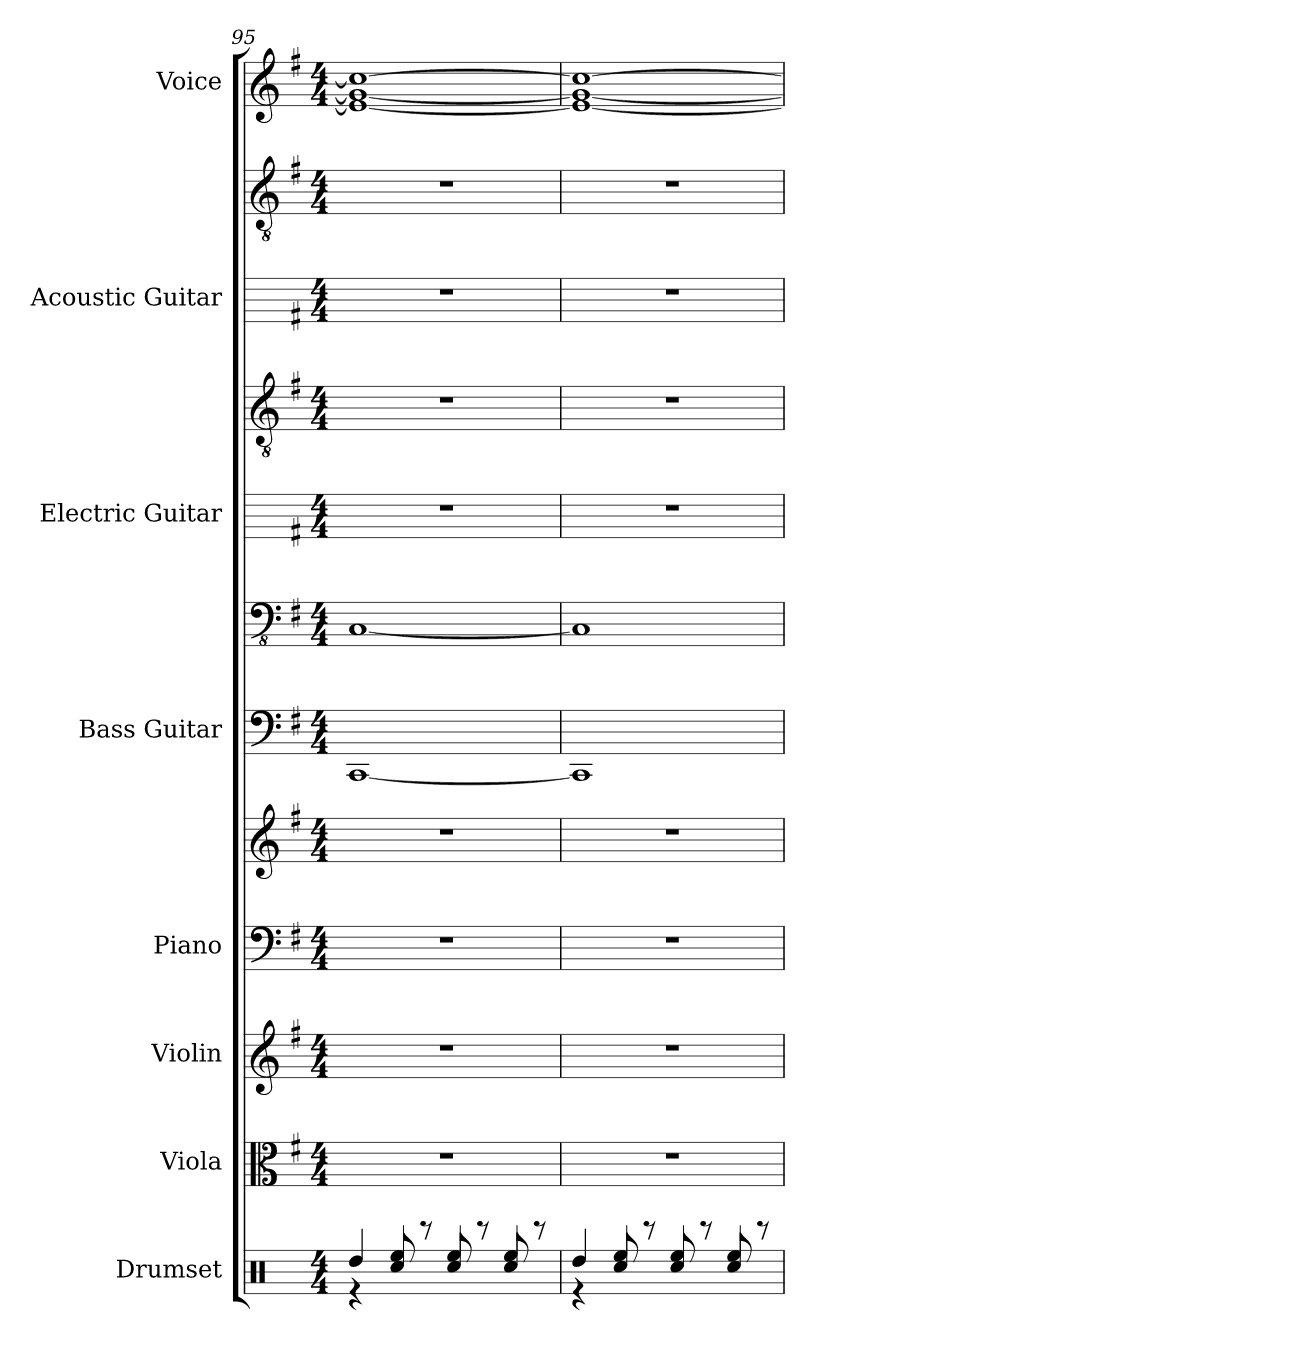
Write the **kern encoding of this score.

**kern	**kern	**kern	**kern	**kern	**kern	**kern	**kern	**kern	**kern	**kern	**kern
*part8	*part7	*part6	*part5	*part5	*part4	*part4	*part3	*part3	*part2	*part2	*part1
*staff12	*staff11	*staff10	*staff9	*staff8	*staff7	*staff6	*staff5	*staff4	*staff3	*staff2	*staff1
*I"Drumset	*I"Viola	*I"Violin	*I"Piano	*	*I"Bass Guitar	*	*I"Electric Guitar	*	*I"Acoustic Guitar	*	*I"Voice
*I'Drs.	*I'Vla.	*I'Vln.	*I'Pno.	*	*I'B. Guit.	*	*I'El. Guit.	*	*I'Guit.	*	*I'Vo.
*clefX	*clefC3	*clefG2	*clefF4	*clefG2	*	*clefFv4	*	*clefGv2	*	*clefGv2	*clefG2
*k[]	*k[f#]	*k[f#]	*k[f#]	*k[f#]	*k[f#]	*k[f#]	*k[f#]	*k[f#]	*k[f#]	*k[f#]	*k[f#]
*M4/4	*M4/4	*M4/4	*M4/4	*M4/4	*M4/4	*M4/4	*M4/4	*M4/4	*M4/4	*M4/4	*M4/4
=95	=95	=95	=95	=95	=95	=95	=95	=95	=95	=95	=95
*^	*	*	*	*	*	*	*	*	*	*	*
4Rdd/	4r	1r	1r	1r	1r	[1CC	[1CC	1r	1r	1r	1r	1e_ 1g_ 1cc_
8Rcc/	4Ree/	.	.	.	.	.	.	.	.	.	.	.
8r	.	.	.	.	.	.	.	.	.	.	.	.
8Rcc/	4Ree/	.	.	.	.	.	.	.	.	.	.	.
8r	.	.	.	.	.	.	.	.	.	.	.	.
8Rcc/	4Ree/	.	.	.	.	.	.	.	.	.	.	.
8r	.	.	.	.	.	.	.	.	.	.	.	.
!!LO:PB:g=z
=96	=96	=96	=96	=96	=96	=96	=96	=96	=96	=96	=96	=96
4Rdd/	4r	1r	1r	1r	1r	1CC]	1CC]	1r	1r	1r	1r	1e_ 1g_ 1cc_
8Rcc/	4Ree/	.	.	.	.	.	.	.	.	.	.	.
8r	.	.	.	.	.	.	.	.	.	.	.	.
8Rcc/	4Ree/	.	.	.	.	.	.	.	.	.	.	.
8r	.	.	.	.	.	.	.	.	.	.	.	.
8Rcc/	4Ree/	.	.	.	.	.	.	.	.	.	.	.
8r	.	.	.	.	.	.	.	.	.	.	.	.
*v	*v	*	*	*	*	*	*	*	*	*	*	*
=	=	=	=	=	=	=	=	=	=	=	=
*-	*-	*-	*-	*-	*-	*-	*-	*-	*-	*-	*-
